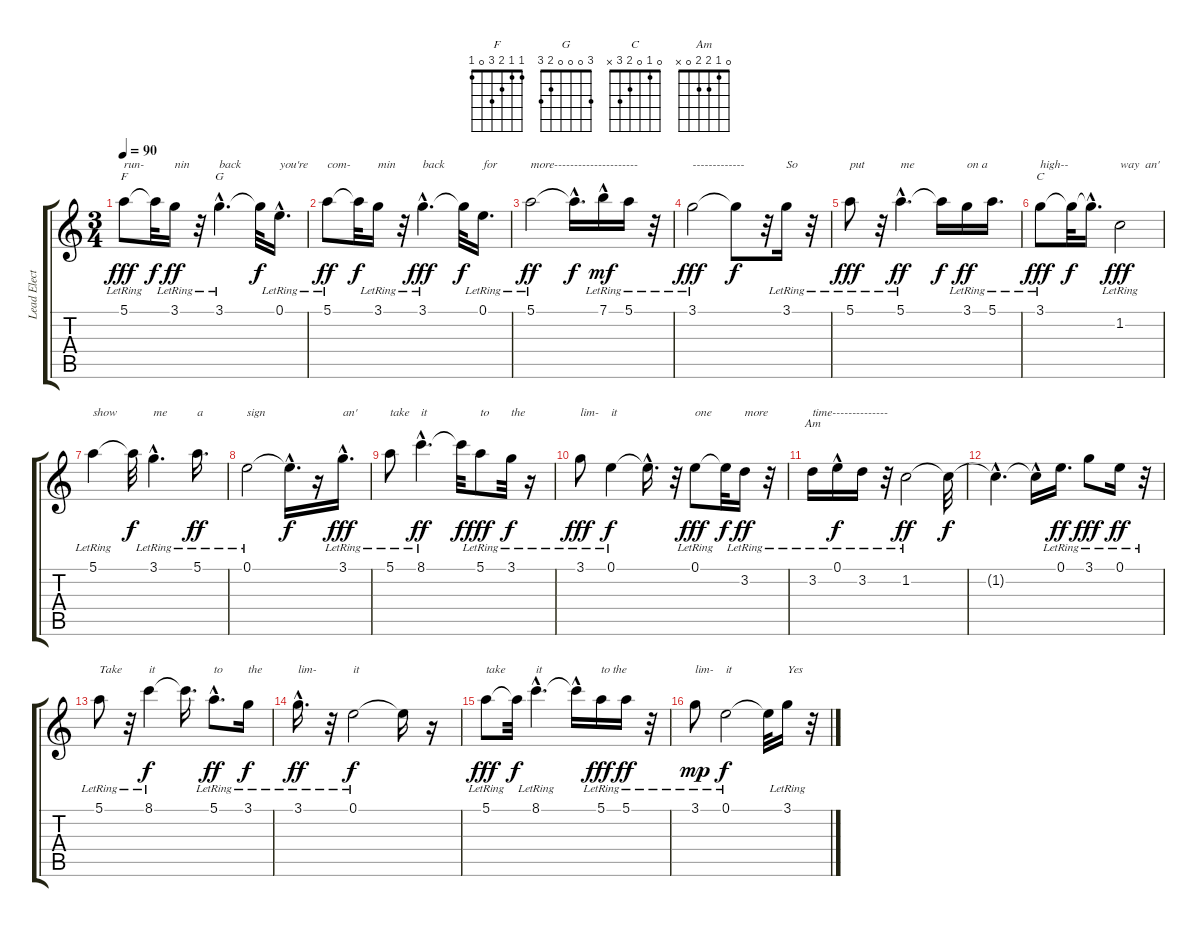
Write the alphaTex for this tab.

\track ("Lead Electric Guitar" "Lead Elect") {instrument electricguitarjazz}
\staff {score tabs}
\tuning (E4 B3 G3 D3 A2 E2) {hide}
\chord ("F" 1 1 2 3 0 1)
\chord ("G" 3 0 0 0 2 3)
\chord ("C" 0 1 0 2 3 x)
\chord ("Am" 0 1 2 2 0 x)
\ts (3 4)
\tempo 90
\clef g2
\ks c
5.1{lr}.8{ch "F" txt "run-" dy fff} 5.1{t}.32{dy f} 3.1{lr}.16{txt "nin" dy ff} r.32 3.1{hac lr}.4{d ch "G" txt "back"} 3.1{t}.32{dy f} 0.1{hac lr}.16{d txt "you're"} |
5.1{lr}.8{txt "com-" dy ff} 5.1{t}.32{dy f} 3.1{lr}.16{txt "min"} r.32 3.1{hac lr}.4{d txt "back" dy fff} 3.1{t}.32{dy f} 0.1{lr}.16{d txt "for"} |
5.1{lr}.2{txt "more---------------------" dy ff} 5.1{hac t}.16{d dy f} 7.1{hac lr}.16{dy mf} 5.1{lr}.16 r.32 |
3.1{lr}.2{txt "-------------" dy fff} 3.1{t}.8{dy f} r.32 3.1{lr}.16{txt "So"} r.32 |
5.1{lr}.8{txt "put" dy fff} r.32 5.1{hac lr}.4{d txt "me" dy ff} 5.1{t}.16{dy f} 3.1{lr}.16{txt "on a" dy ff} 5.1{lr}.16{d} |
3.1{lr}.8{ch "C" txt "high--" dy fff} 3.1{t}.32{dy f} 3.1{hac t}.16{d} 1.2{lr}.2{txt "way  an'" dy fff} |
5.1{lr}.4{txt "show"} 5.1{t}.32{dy f} 3.1{hac lr}.4{d txt "me"} 5.1{lr}.16{d txt "a" dy ff} |
0.1{lr}.2{txt "sign"} 0.1{hac t}.16{d dy f} r.16 3.1{hac lr}.16{d txt "an'" dy fff} |
5.1{lr}.8{txt "take"} 8.1{hac lr}.4{d txt "it" dy ff} 8.1{t}.32{dy f} 5.1{lr}.8{txt "to" dy fff} 3.1{lr}.32{txt "the" dy f} r.16 |
3.1{lr}.8{txt "lim-" dy fff} 0.1{lr}.4{txt "it" dy f} 0.1{hac t}.16{d} r.32 0.1{lr}.8{txt "one" dy fff} 0.1{t}.32{dy f} 3.2{lr}.16{txt "more" dy ff} r.32 |
3.2{lr}.16{ch "Am" txt "time--------------"} 0.1{hac lr}.16{dy f} 3.2{lr}.16 r.32 1.2{lr}.2{dy ff} 1.2{t}.32{dy f} |
1.2{hac t}.4{d} 1.2{hac t}.16 0.1{lr}.16{d dy ff} 3.1{lr}.8{dy fff} 0.1{lr}.16{dy ff} r.32 |
5.1{lr}.8{txt "Take"} r.32 8.1{lr}.4{txt "it" dy f} 8.1{t}.16{d} 5.1{hac lr}.8{d txt "to" dy ff} 3.1{lr}.16{txt "the" dy f} |
3.1{hac lr}.16{d txt "lim-" dy ff} r.32 0.1{lr}.2{txt "it" dy f} 0.1{t}.16 r.16 |
5.1{lr}.8{txt "take" dy fff} 5.1{t}.32{dy f} 8.1{hac lr}.4{d txt "it"} 8.1{hac t}.16 5.1{lr}.16{txt "to the" dy fff} 5.1{lr}.16{dy ff} r.32 |
3.1{lr}.8{txt "lim-" dy mp} 0.1{lr}.2{txt "it" dy f} 0.1{t}.32 3.1{lr}.16{txt "Yes"} r.32
